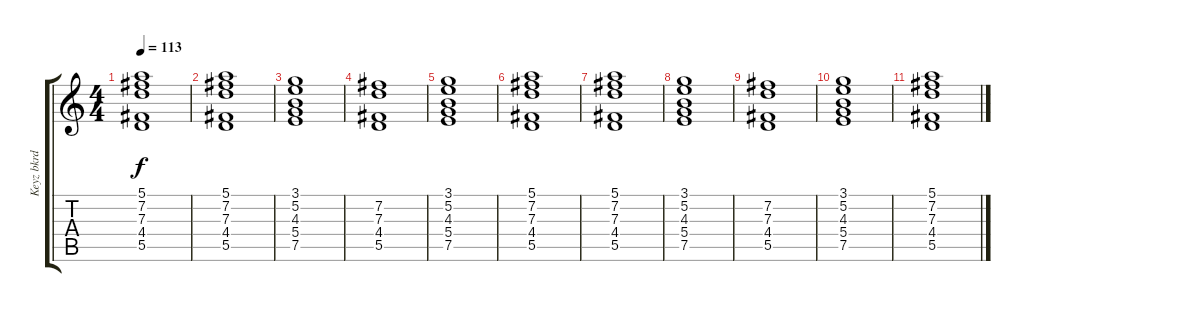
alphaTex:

\track ("Keyz bkrd" "Keyz bkrd") {instrument overdrivenguitar}
\staff {score tabs}
\tuning (E4 B3 G3 D3 A2 E2) {hide}
\ts (4 4)
\tempo 113
\clef g2
\ks c
(5.1 7.2 7.3 4.4 5.5).1{dy f} |
(5.1 7.2 7.3 4.4 5.5).1{volume 8 instrument choiraahs} |
(3.1 5.2 4.3 5.4 7.5).1 |
(7.2 7.3 4.4 5.5).1 |
(3.1 5.2 4.3 5.4 7.5).1 |
(5.1 7.2 7.3 4.4 5.5).1 |
(5.1 7.2 7.3 4.4 5.5).1{instrument choiraahs} |
(3.1 5.2 4.3 5.4 7.5).1{volume 0} |
(7.2 7.3 4.4 5.5).1 |
(3.1 5.2 4.3 5.4 7.5).1 |
(5.1 7.2 7.3 4.4 5.5).1
